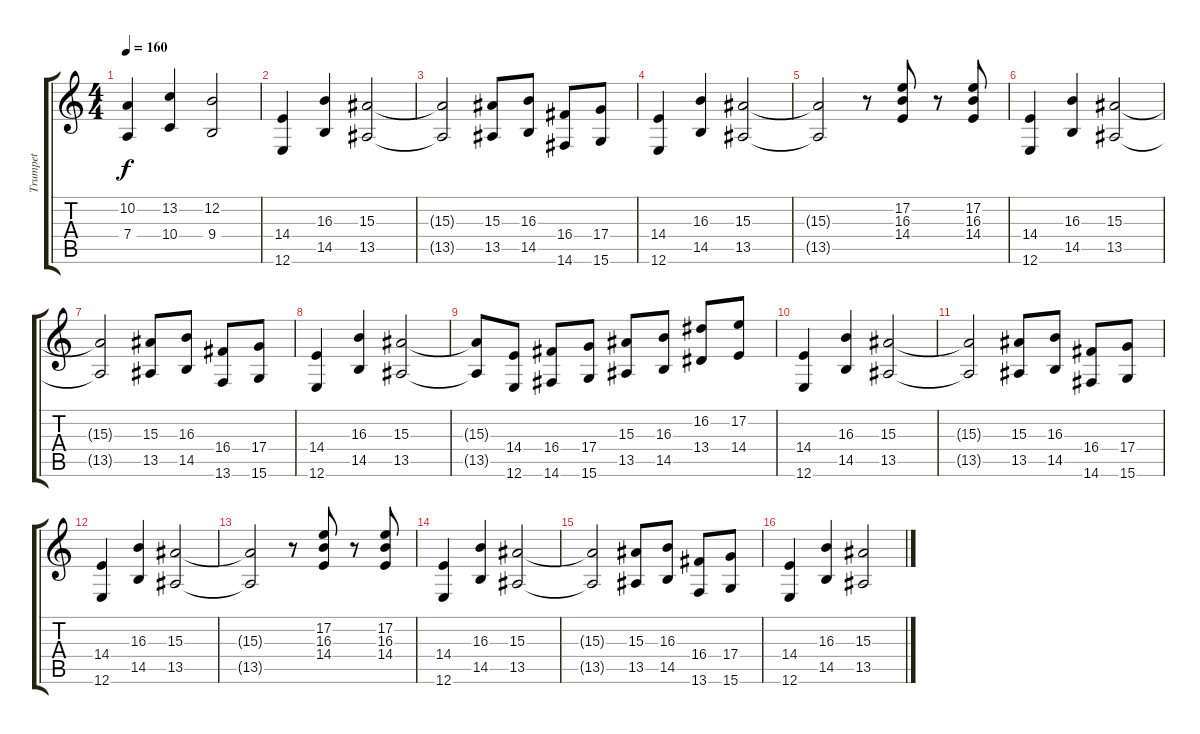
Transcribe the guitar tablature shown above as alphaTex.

\track ("Trumpet" "Trumpet") {instrument frenchhorn}
\staff {score tabs}
\tuning (E4 B3 G3 D3 A2 E2) {hide}
\ts (4 4)
\tempo 160
\clef g2
\ks c
(10.2 7.4).4{dy f} (13.2 10.4).4 (12.2 9.4).2 |
\section ("" "")
(14.4 12.6).4 (16.3 14.5).4 (15.3 13.5).2 |
(15.3{t} 13.5{t}).2 (15.3 13.5).8 (16.3 14.5).8 (16.4 14.6).8 (17.4 15.6).8 |
(14.4 12.6).4 (16.3 14.5).4 (15.3 13.5).2 |
(15.3{t} 13.5{t}).2 r.8 (17.2 16.3 14.4).8 r.8 (17.2 16.3 14.4).8 |
(14.4 12.6).4 (16.3 14.5).4 (15.3 13.5).2 |
(15.3{t} 13.5{t}).2 (15.3 13.5).8 (16.3 14.5).8 (16.4 13.6).8 (17.4 15.6).8 |
(14.4 12.6).4 (16.3 14.5).4 (15.3 13.5).2 |
(15.3{t} 13.5{t}).8 (14.4 12.6).8 (16.4 14.6).8 (17.4 15.6).8 (15.3 13.5).8 (16.3 14.5).8 (16.2 13.4).8 (17.2 14.4).8 |
\section ("" "")
(14.4 12.6).4 (16.3 14.5).4 (15.3 13.5).2 |
(15.3{t} 13.5{t}).2 (15.3 13.5).8 (16.3 14.5).8 (16.4 14.6).8 (17.4 15.6).8 |
(14.4 12.6).4 (16.3 14.5).4 (15.3 13.5).2 |
(15.3{t} 13.5{t}).2 r.8 (17.2 16.3 14.4).8 r.8 (17.2 16.3 14.4).8 |
(14.4 12.6).4 (16.3 14.5).4 (15.3 13.5).2 |
(15.3{t} 13.5{t}).2 (15.3 13.5).8 (16.3 14.5).8 (16.4 13.6).8 (17.4 15.6).8 |
(14.4 12.6).4 (16.3 14.5).4 (15.3 13.5).2
